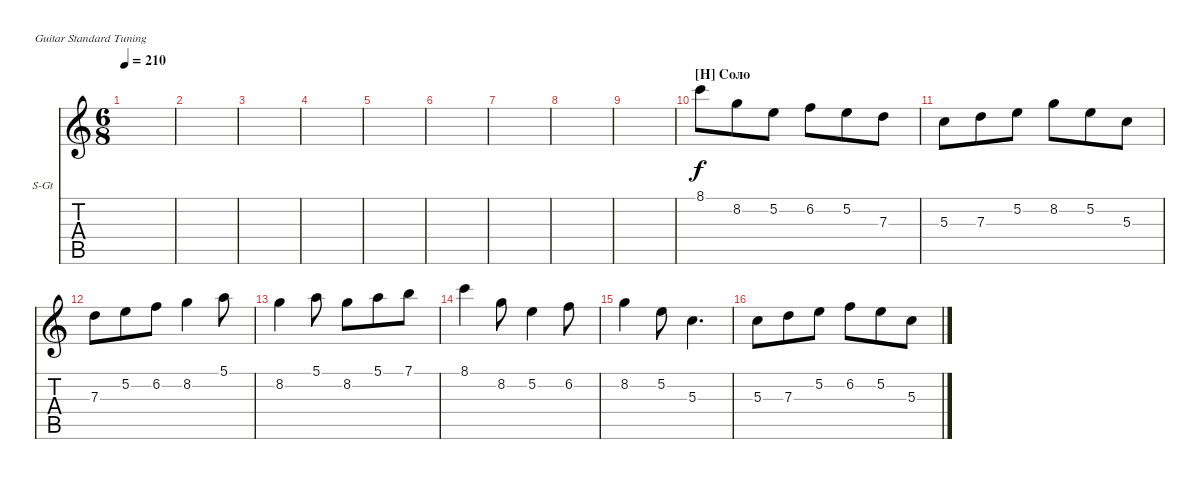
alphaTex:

\defaultSystemsLayout 4
\bracketExtendMode nobrackets
\firstSystemTrackNameOrientation horizontal
\otherSystemsTrackNameOrientation horizontal
\track ("Соло Гитара" "S-Gt") {instrument acousticguitarsteel}
\staff {score tabs}
\tuning (E4 B3 G3 D3 A2 E2)
\ts (6 8)
\tempo 210
\clef g2
\ks c
|
|
|
|
|
|
|
|
|
\section ("H" "Соло")
8.1.8 8.2.8 5.2.8 6.2.8 5.2.8 7.3.8 |
5.3.8 7.3.8 5.2.8 8.2.8 5.2.8 5.3.8 |
7.3.8 5.2.8 6.2.8 8.2.4 5.1.8 |
8.2.4 5.1.8 8.2.8 5.1.8 7.1.8 |
8.1.4 8.2.8 5.2.4 6.2.8 |
8.2.4 5.2.8 5.3.4{d} |
5.3.8 7.3.8 5.2.8 6.2.8 5.2.8 5.3.8
